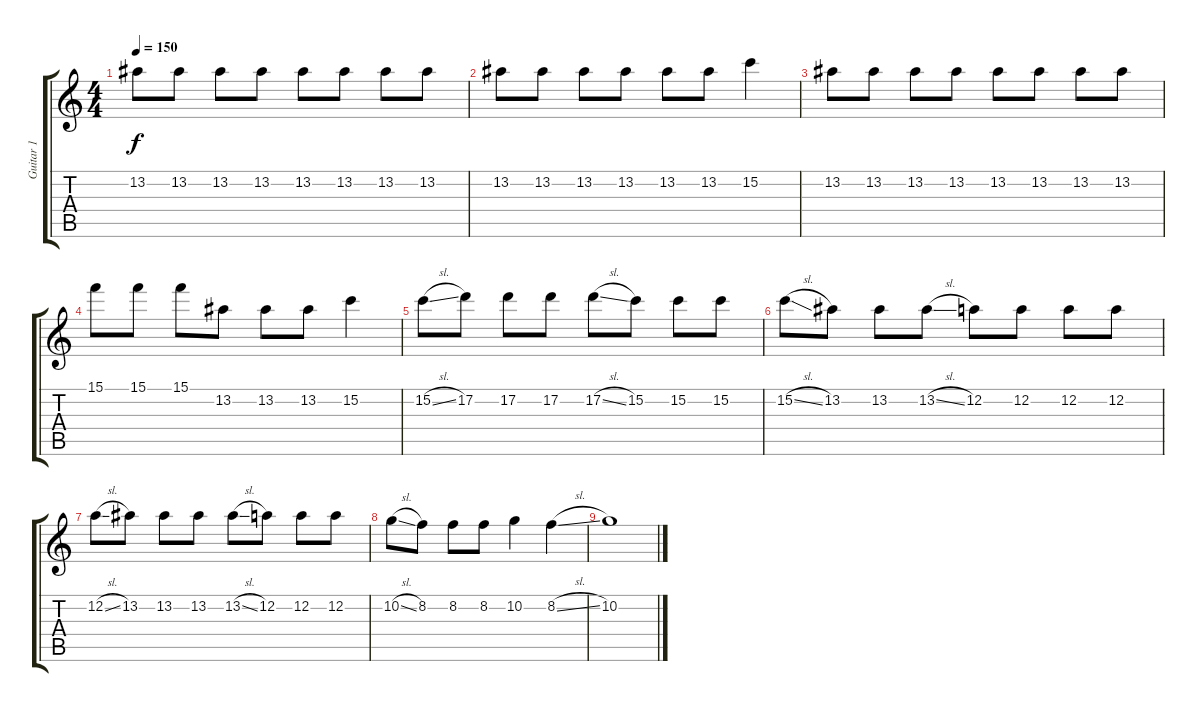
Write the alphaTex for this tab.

\track ("Guitar 1" "Guitar 1") {instrument distortionguitar}
\staff {score tabs}
\tuning (D4 A3 F3 C3 G2 C2) {hide}
\ts (4 4)
\tempo 150
\clef g2
\ks c
13.2.8{dy f} 13.2.8 13.2.8 13.2.8 13.2.8 13.2.8 13.2.8 13.2.8 |
13.2.8 13.2.8 13.2.8 13.2.8 13.2.8 13.2.8 15.2.4 |
13.2.8 13.2.8 13.2.8 13.2.8 13.2.8 13.2.8 13.2.8 13.2.8 |
15.1.8 15.1.8 15.1.8 13.2.8 13.2.8 13.2.8 15.2.4 |
15.2{sl}.8 17.2.8 17.2.8 17.2.8 17.2{sl}.8 15.2.8 15.2.8 15.2.8 |
15.2{sl}.8 13.2.8 13.2.8 13.2{sl}.8 12.2.8 12.2.8 12.2.8 12.2.8 |
12.2{sl}.8 13.2.8 13.2.8 13.2.8 13.2{sl}.8 12.2.8 12.2.8 12.2.8 |
10.2{sl}.8 8.2.8 8.2.8 8.2.8 10.2.4 8.2{sl}.4 |
10.2.1
